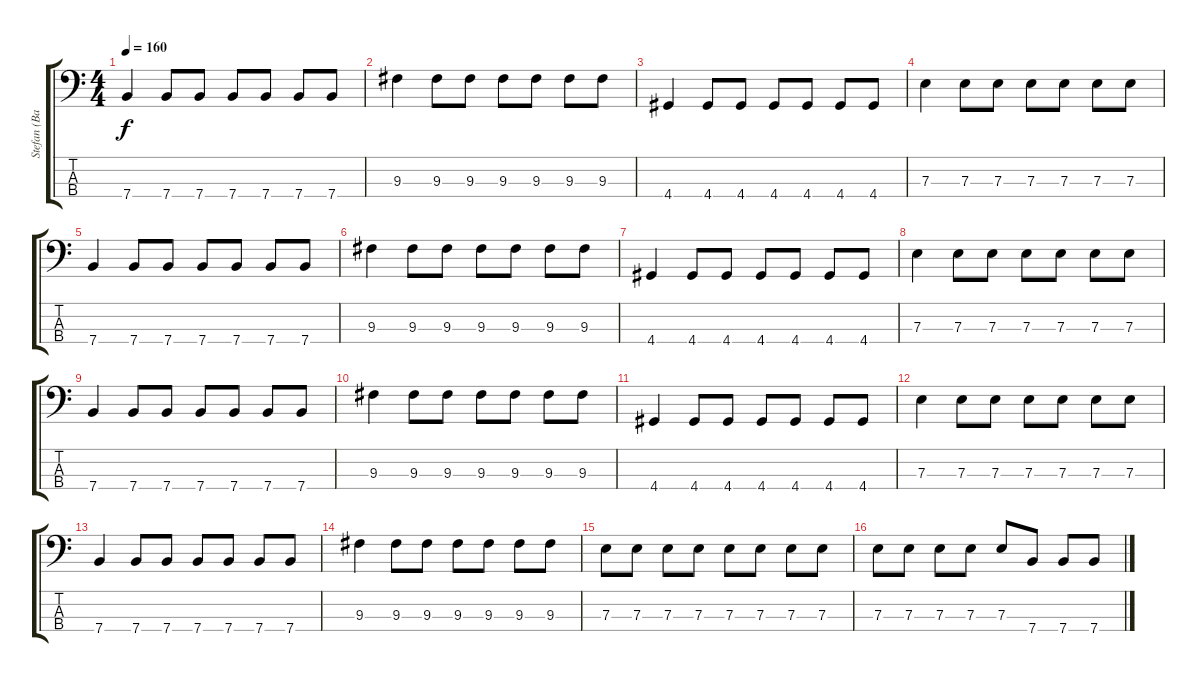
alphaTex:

\track ("Stefan (Bass)" "Stefan (Ba") {instrument electricbasspick}
\staff {score tabs}
\tuning (G2 D2 A1 E1) {hide}
\ts (4 4)
\tempo 160
\clef f4
\ks c
7.4.4{dy f} 7.4.8 7.4.8 7.4.8 7.4.8 7.4.8 7.4.8 |
9.3.4 9.3.8 9.3.8 9.3.8 9.3.8 9.3.8 9.3.8 |
4.4.4 4.4.8 4.4.8 4.4.8 4.4.8 4.4.8 4.4.8 |
7.3.4 7.3.8 7.3.8 7.3.8 7.3.8 7.3.8 7.3.8 |
7.4.4 7.4.8 7.4.8 7.4.8 7.4.8 7.4.8 7.4.8 |
9.3.4 9.3.8 9.3.8 9.3.8 9.3.8 9.3.8 9.3.8 |
4.4.4 4.4.8 4.4.8 4.4.8 4.4.8 4.4.8 4.4.8 |
7.3.4 7.3.8 7.3.8 7.3.8 7.3.8 7.3.8 7.3.8 |
7.4.4 7.4.8 7.4.8 7.4.8 7.4.8 7.4.8 7.4.8 |
9.3.4 9.3.8 9.3.8 9.3.8 9.3.8 9.3.8 9.3.8 |
4.4.4 4.4.8 4.4.8 4.4.8 4.4.8 4.4.8 4.4.8 |
7.3.4 7.3.8 7.3.8 7.3.8 7.3.8 7.3.8 7.3.8 |
7.4.4 7.4.8 7.4.8 7.4.8 7.4.8 7.4.8 7.4.8 |
9.3.4 9.3.8 9.3.8 9.3.8 9.3.8 9.3.8 9.3.8 |
7.3.8 7.3.8 7.3.8 7.3.8 7.3.8 7.3.8 7.3.8 7.3.8 |
7.3.8 7.3.8 7.3.8 7.3.8 7.3.8 7.4.8 7.4.8 7.4.8
